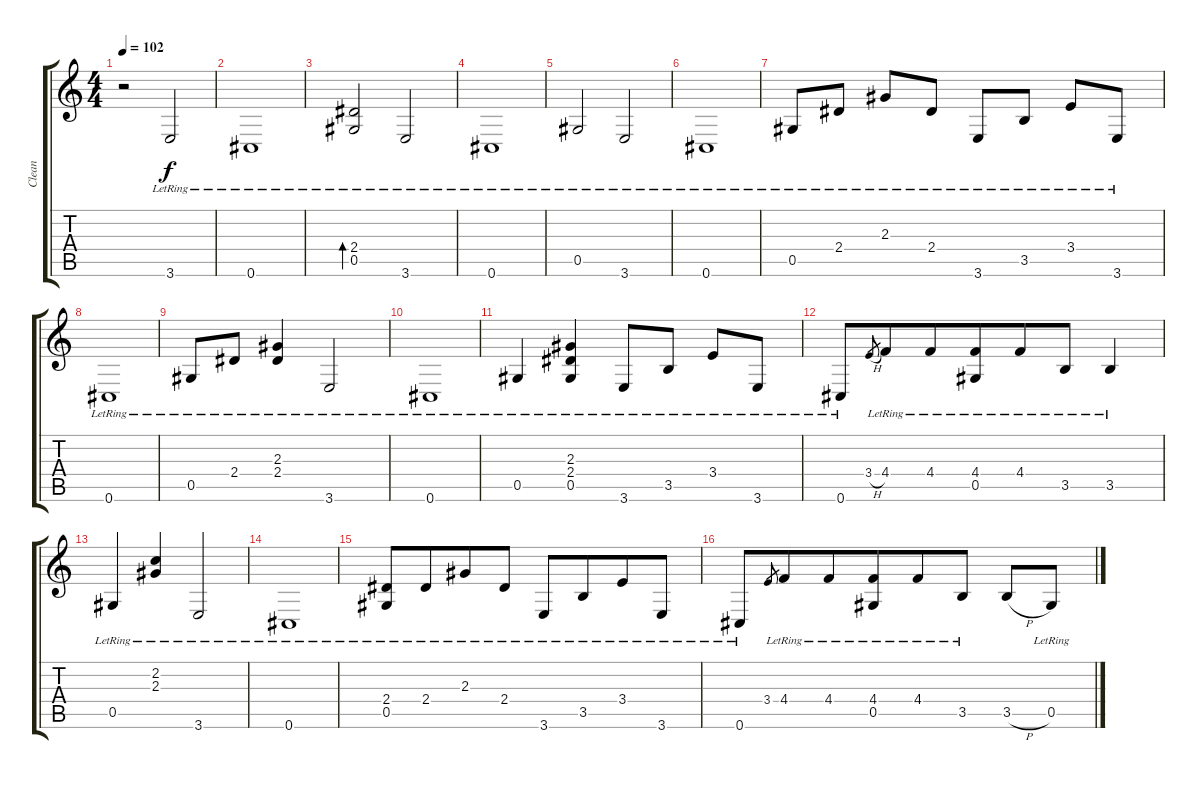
\track ("Clean" "Clean") {instrument electricguitarclean}
\staff {score tabs}
\tuning (Eb4 Bb3 Gb3 Db3 Ab2 Db2) {hide}
\ts (4 4)
\tempo 102
\clef g2
\ks c
r.2{dy f instrument electricguitarclean} 3.6{lr}.2 |
0.6{lr}.1 |
(2.4{lr} 0.5{lr}).2{bd 240} 3.6{lr}.2 |
0.6{lr}.1 |
0.5{lr}.2 3.6{lr}.2 |
0.6{lr}.1 |
0.5{lr}.8 2.4{lr}.8 2.3{lr}.8 2.4{lr}.8 3.6{lr}.8 3.5{lr}.8 3.4{lr}.8 3.6{lr}.8 |
0.6{lr}.1 |
0.5{lr}.8 2.4{lr}.8 (2.3{lr} 2.4{lr}).4 3.6{lr}.2 |
0.6{lr}.1 |
0.5{lr}.4 (2.3{lr} 2.4{lr} 0.5{lr}).4{beam merge} 3.6{lr}.8{beam merge} 3.5{lr}.8 3.4{lr}.8{beam merge} 3.6{lr}.8 |
0.6{lr}.8 3.4{h}.8{gr beam merge} 4.4{lr}.8{beam merge} 4.4{lr}.8{beam merge} (4.4{lr} 0.5{lr}).8{beam merge} 4.4{lr}.8 3.5{lr}.8 3.5{lr}.4 |
0.5{lr}.4{beam merge} (2.2{lr} 2.3{lr}).4{beam merge} 3.6{lr}.2 |
0.6{lr}.1 |
(2.4{lr} 0.5{lr}).8{beam merge} 2.4{lr}.8{beam merge} 2.3{lr}.8{beam merge} 2.4{lr}.8 3.6{lr}.8{beam merge} 3.5{lr}.8{beam merge} 3.4{lr}.8{beam merge} 3.6{lr}.8 |
0.6{lr}.8 3.4.8{gr} 4.4{lr}.8{beam merge} 4.4{lr}.8{beam merge} (4.4{lr} 0.5{lr}).8{beam merge} 4.4{lr}.8 3.5{lr}.8 3.5{h}.8{beam merge} 0.5{lr}.8
